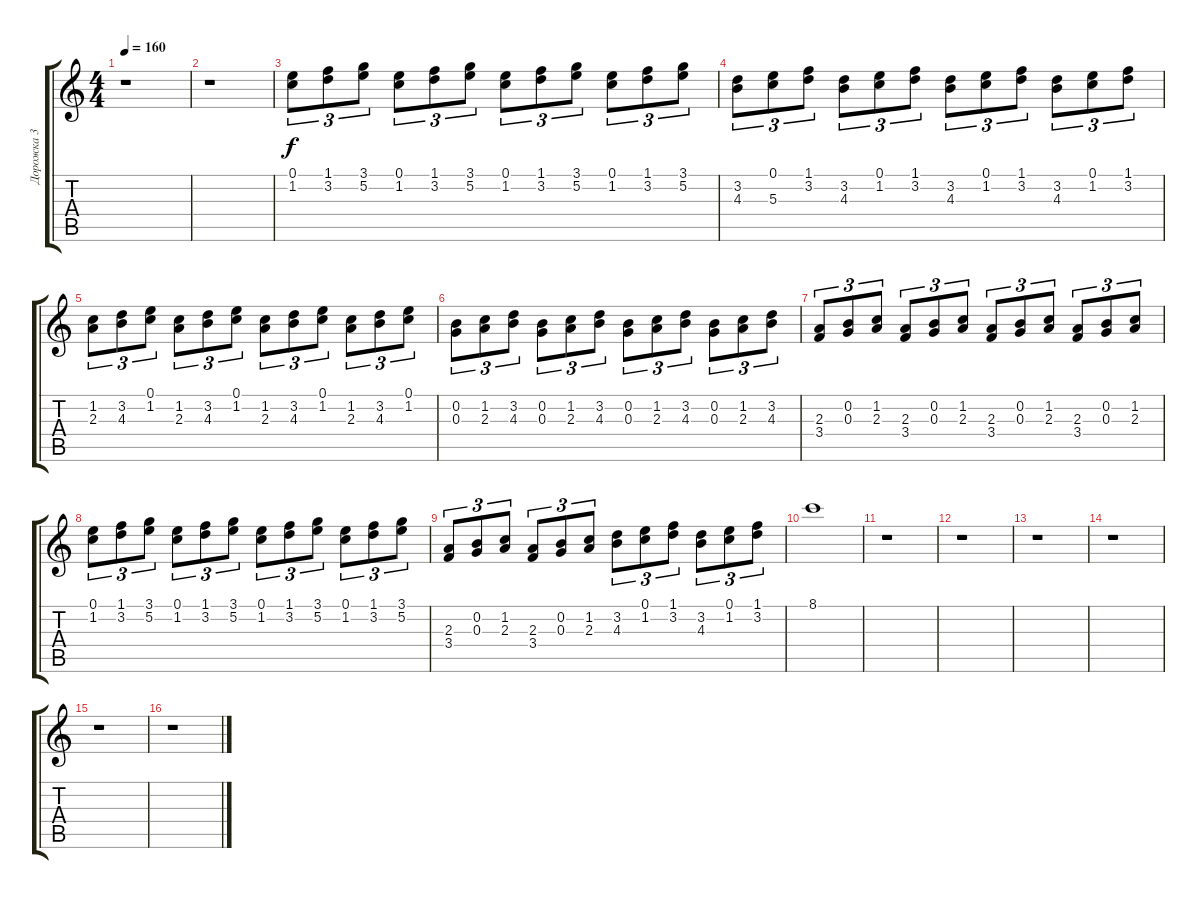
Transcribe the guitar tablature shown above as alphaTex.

\track ("Дорожка 3" "Дорожка 3") {instrument overdrivenguitar}
\staff {score tabs}
\tuning (E4 B3 G3 D3 A2 E2) {hide}
\ts (4 4)
\tempo 160
\clef g2
\ks c
r.1{dy f} |
r.1 |
(0.1 1.2).8{tu (3 2)} (1.1 3.2).8{tu (3 2)} (3.1 5.2).8{tu (3 2)} (0.1 1.2).8{tu (3 2)} (1.1 3.2).8{tu (3 2)} (3.1 5.2).8{tu (3 2)} (0.1 1.2).8{tu (3 2)} (1.1 3.2).8{tu (3 2)} (3.1 5.2).8{tu (3 2)} (0.1 1.2).8{tu (3 2)} (1.1 3.2).8{tu (3 2)} (3.1 5.2).8{tu (3 2)} |
(3.2 4.3).8{tu (3 2)} (0.1 5.3).8{tu (3 2)} (1.1 3.2).8{tu (3 2)} (3.2 4.3).8{tu (3 2)} (0.1 1.2).8{tu (3 2)} (1.1 3.2).8{tu (3 2)} (3.2 4.3).8{tu (3 2)} (0.1 1.2).8{tu (3 2)} (1.1 3.2).8{tu (3 2)} (3.2 4.3).8{tu (3 2)} (0.1 1.2).8{tu (3 2)} (1.1 3.2).8{tu (3 2)} |
(1.2 2.3).8{tu (3 2)} (3.2 4.3).8{tu (3 2)} (0.1 1.2).8{tu (3 2)} (1.2 2.3).8{tu (3 2)} (3.2 4.3).8{tu (3 2)} (0.1 1.2).8{tu (3 2)} (1.2 2.3).8{tu (3 2)} (3.2 4.3).8{tu (3 2)} (0.1 1.2).8{tu (3 2)} (1.2 2.3).8{tu (3 2)} (3.2 4.3).8{tu (3 2)} (0.1 1.2).8{tu (3 2)} |
(0.2 0.3).8{tu (3 2)} (1.2 2.3).8{tu (3 2)} (3.2 4.3).8{tu (3 2)} (0.2 0.3).8{tu (3 2)} (1.2 2.3).8{tu (3 2)} (3.2 4.3).8{tu (3 2)} (0.2 0.3).8{tu (3 2)} (1.2 2.3).8{tu (3 2)} (3.2 4.3).8{tu (3 2)} (0.2 0.3).8{tu (3 2)} (1.2 2.3).8{tu (3 2)} (3.2 4.3).8{tu (3 2)} |
(2.3 3.4).8{tu (3 2)} (0.2 0.3).8{tu (3 2)} (1.2 2.3).8{tu (3 2)} (2.3 3.4).8{tu (3 2)} (0.2 0.3).8{tu (3 2)} (1.2 2.3).8{tu (3 2)} (2.3 3.4).8{tu (3 2)} (0.2 0.3).8{tu (3 2)} (1.2 2.3).8{tu (3 2)} (2.3 3.4).8{tu (3 2)} (0.2 0.3).8{tu (3 2)} (1.2 2.3).8{tu (3 2)} |
(0.1 1.2).8{tu (3 2)} (1.1 3.2).8{tu (3 2)} (3.1 5.2).8{tu (3 2)} (0.1 1.2).8{tu (3 2)} (1.1 3.2).8{tu (3 2)} (3.1 5.2).8{tu (3 2)} (0.1 1.2).8{tu (3 2)} (1.1 3.2).8{tu (3 2)} (3.1 5.2).8{tu (3 2)} (0.1 1.2).8{tu (3 2)} (1.1 3.2).8{tu (3 2)} (3.1 5.2).8{tu (3 2)} |
(2.3 3.4).8{tu (3 2)} (0.2 0.3).8{tu (3 2)} (1.2 2.3).8{tu (3 2)} (2.3 3.4).8{tu (3 2)} (0.2 0.3).8{tu (3 2)} (1.2 2.3).8{tu (3 2)} (3.2 4.3).8{tu (3 2)} (0.1 1.2).8{tu (3 2)} (1.1 3.2).8{tu (3 2)} (3.2 4.3).8{tu (3 2)} (0.1 1.2).8{tu (3 2)} (1.1 3.2).8{tu (3 2)} |
8.1.1 |
r.1 |
r.1 |
r.1 |
r.1 |
r.1 |
r.1
